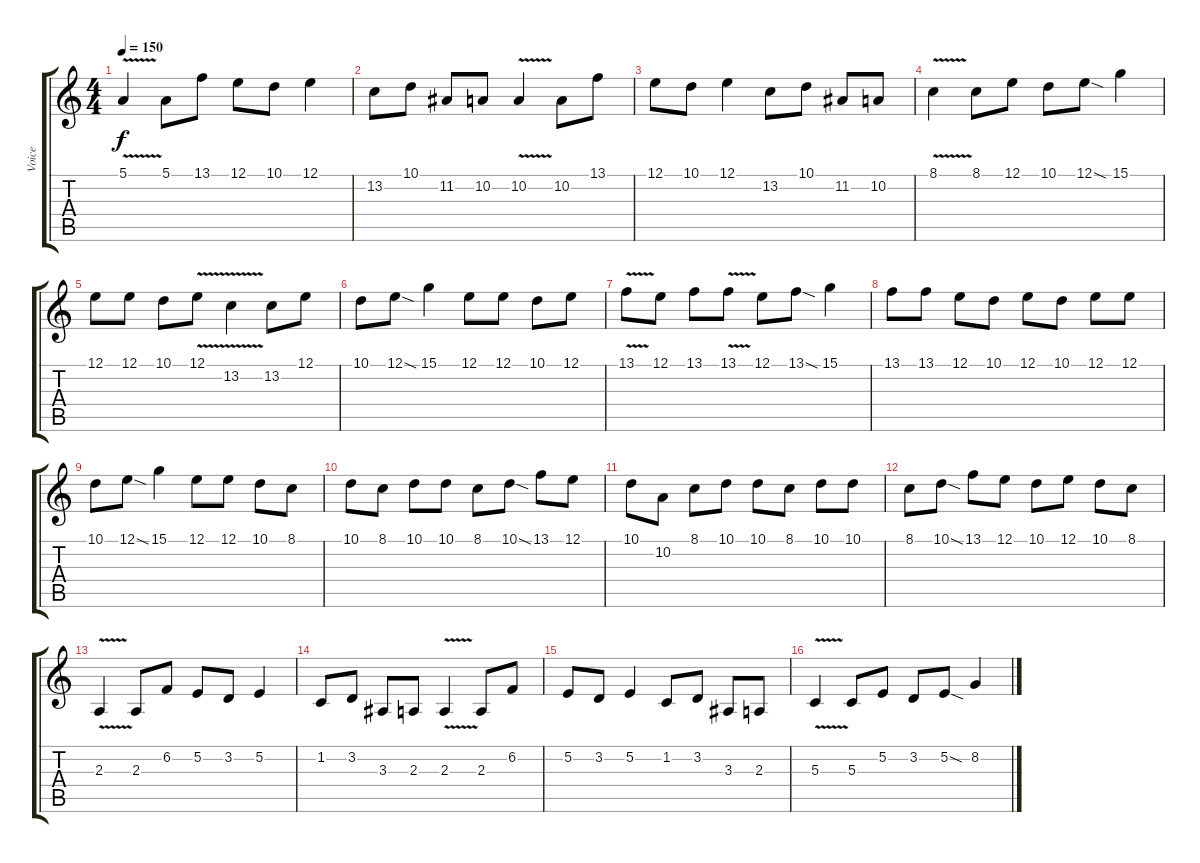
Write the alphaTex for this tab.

\track ("Voice" "Voice") {instrument pad4choir}
\staff {score tabs}
\tuning (E4 B3 G3 D3 A2 E2) {hide}
\ts (4 4)
\tempo 150
\clef g2
\ks c
5.1{v}.4{dy f} 5.1.8 13.1.8 12.1.8 10.1.8 12.1.4 |
13.2.8 10.1.8 11.2.8 10.2.8 10.2{v}.4 10.2.8 13.1.8 |
12.1.8 10.1.8 12.1.4 13.2.8 10.1.8 11.2.8 10.2.8 |
8.1{v}.4 8.1.8 12.1.8 10.1.8 12.1{sod}.8 15.1.4 |
12.1.8 12.1.8 10.1.8 12.1{v}.8 13.2{v}.4 13.2.8 12.1.8 |
10.1.8 12.1{sod}.8 15.1.4 12.1.8 12.1.8 10.1.8 12.1.8 |
13.1{v}.8 12.1.8 13.1.8 13.1{v}.8 12.1.8 13.1{sod}.8 15.1.4 |
13.1.8 13.1.8 12.1.8 10.1.8 12.1.8 10.1.8 12.1.8 12.1.8 |
10.1.8 12.1{sod}.8 15.1.4 12.1.8 12.1.8 10.1.8 8.1.8 |
10.1.8 8.1.8 10.1.8 10.1.8 8.1.8 10.1{sod}.8 13.1.8 12.1.8 |
10.1.8 10.2.8 8.1.8 10.1.8 10.1.8 8.1.8 10.1.8 10.1.8 |
8.1.8 10.1{sod}.8 13.1.8 12.1.8 10.1.8 12.1.8 10.1.8 8.1.8 |
2.3{v}.4 2.3.8 6.2.8 5.2.8 3.2.8 5.2.4 |
1.2.8 3.2.8 3.3.8 2.3.8 2.3{v}.4 2.3.8 6.2.8 |
5.2.8 3.2.8 5.2.4 1.2.8 3.2.8 3.3.8 2.3.8 |
5.3{v}.4 5.3.8 5.2.8 3.2.8 5.2{sod}.8 8.2.4
